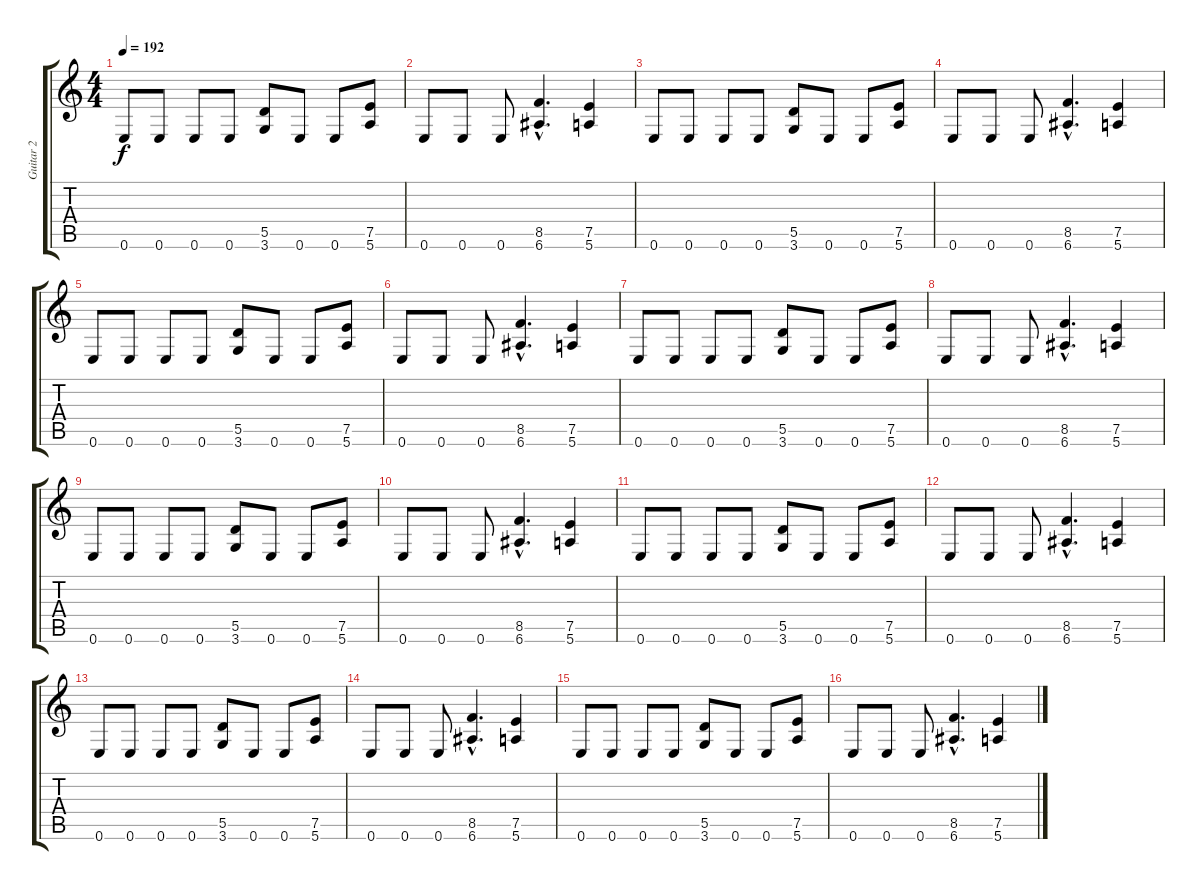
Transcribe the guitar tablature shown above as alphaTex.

\track ("Guitar 2" "Guitar 2") {instrument overdrivenguitar}
\staff {score tabs}
\tuning (E4 B3 G3 D3 A2 E2) {hide}
\ts (4 4)
\tempo 192
\clef g2
\ks c
0.6.8{dy f} 0.6.8 0.6.8 0.6.8 (5.5 3.6).8 0.6.8 0.6.8 (7.5 5.6).8 |
0.6.8 0.6.8 0.6.8 (8.5{hac} 6.6{hac}).4{d} (7.5 5.6).4 |
0.6.8 0.6.8 0.6.8 0.6.8 (5.5 3.6).8 0.6.8 0.6.8 (7.5 5.6).8 |
0.6.8 0.6.8 0.6.8 (8.5{hac} 6.6{hac}).4{d} (7.5 5.6).4 |
0.6.8 0.6.8 0.6.8 0.6.8 (5.5 3.6).8 0.6.8 0.6.8 (7.5 5.6).8 |
0.6.8 0.6.8 0.6.8 (8.5{hac} 6.6{hac}).4{d} (7.5 5.6).4 |
0.6.8 0.6.8 0.6.8 0.6.8 (5.5 3.6).8 0.6.8 0.6.8 (7.5 5.6).8 |
0.6.8 0.6.8 0.6.8 (8.5{hac} 6.6{hac}).4{d} (7.5 5.6).4 |
0.6.8 0.6.8 0.6.8 0.6.8 (5.5 3.6).8 0.6.8 0.6.8 (7.5 5.6).8 |
0.6.8 0.6.8 0.6.8 (8.5{hac} 6.6{hac}).4{d} (7.5 5.6).4 |
0.6.8 0.6.8 0.6.8 0.6.8 (5.5 3.6).8 0.6.8 0.6.8 (7.5 5.6).8 |
0.6.8 0.6.8 0.6.8 (8.5{hac} 6.6{hac}).4{d} (7.5 5.6).4 |
0.6.8 0.6.8 0.6.8 0.6.8 (5.5 3.6).8 0.6.8 0.6.8 (7.5 5.6).8 |
0.6.8 0.6.8 0.6.8 (8.5{hac} 6.6{hac}).4{d} (7.5 5.6).4 |
0.6.8 0.6.8 0.6.8 0.6.8 (5.5 3.6).8 0.6.8 0.6.8 (7.5 5.6).8 |
0.6.8 0.6.8 0.6.8 (8.5{hac} 6.6{hac}).4{d} (7.5 5.6).4
